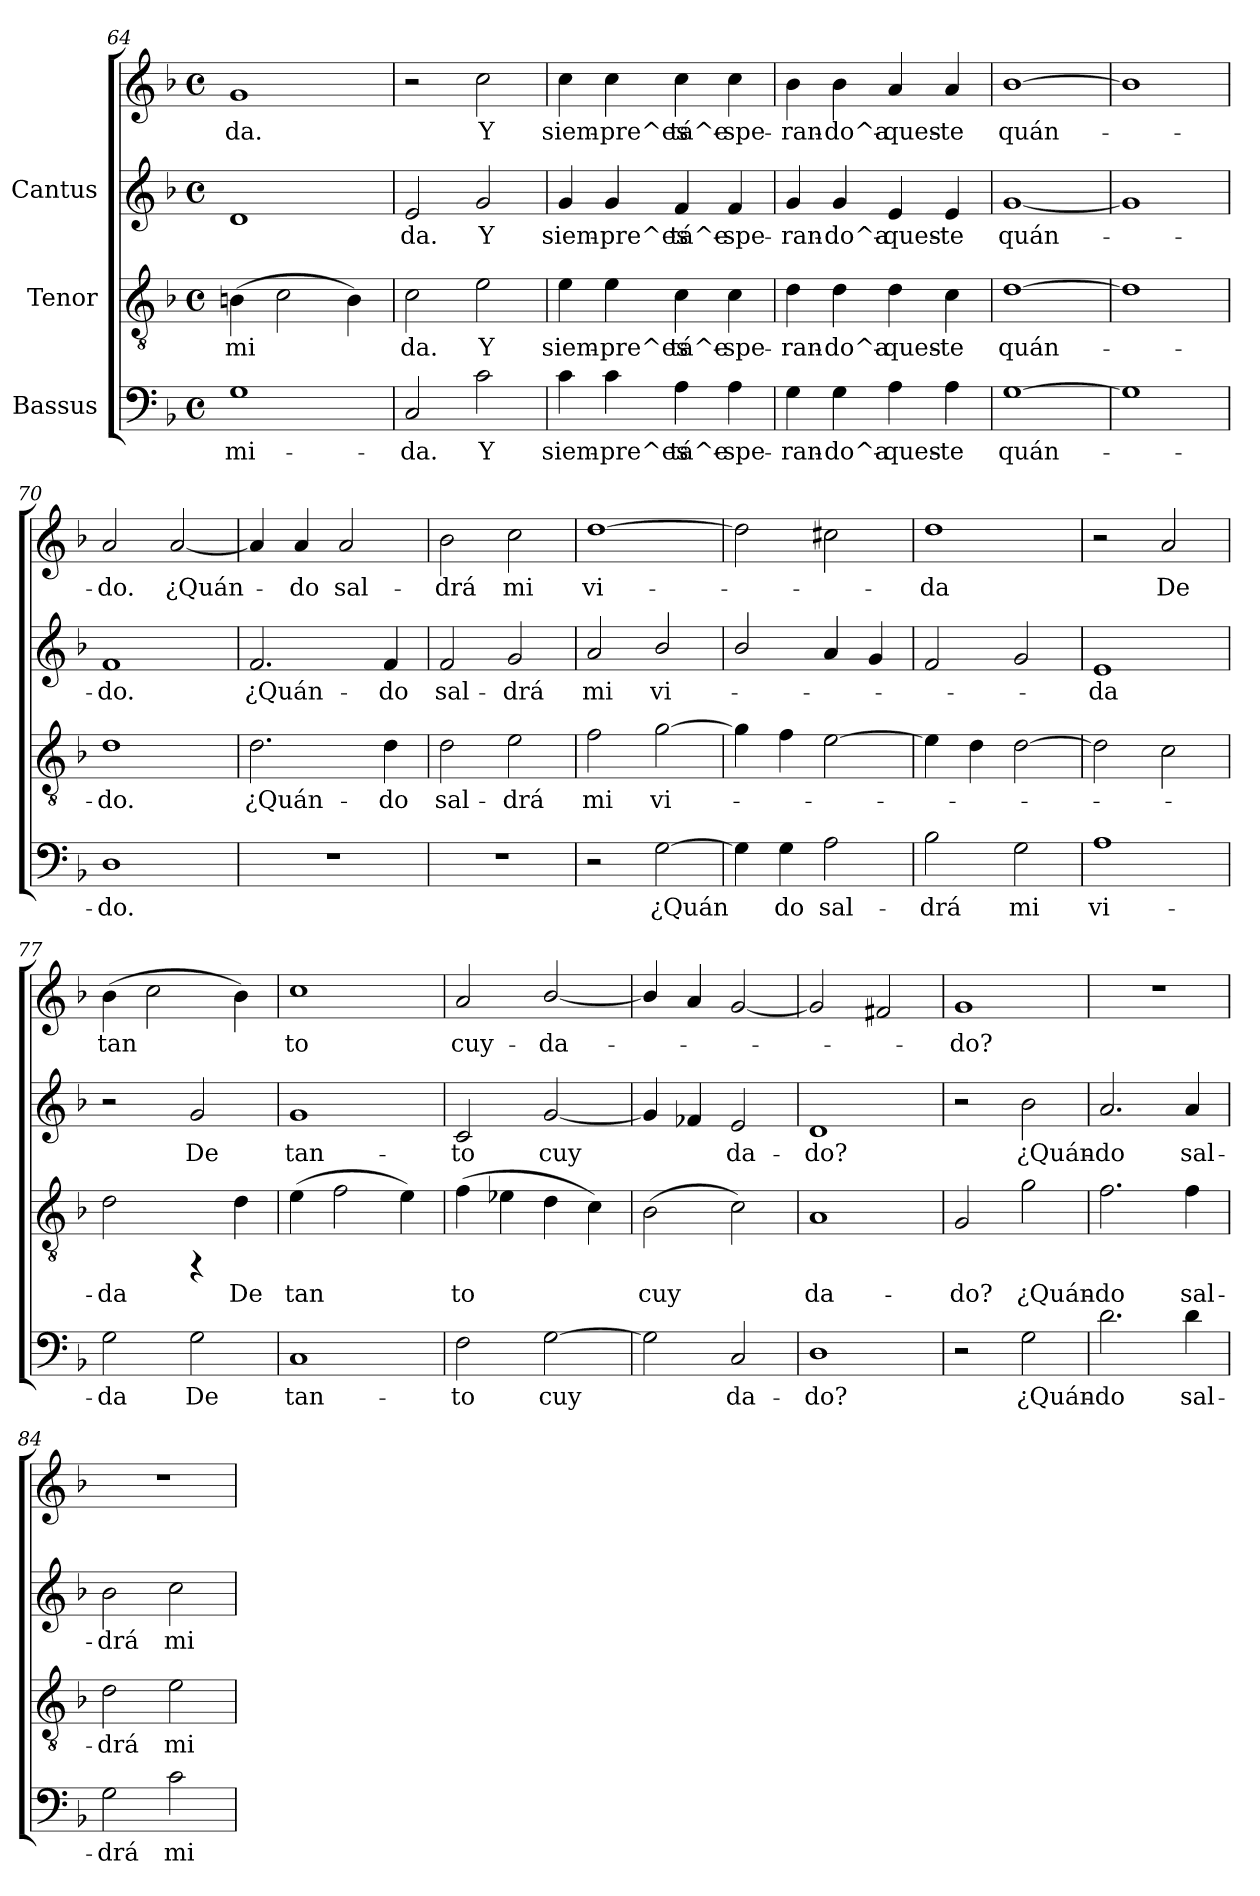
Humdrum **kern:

**kern	**text	**kern	**text	**kern	**text	**kern	**text
*part3	*part3	*part2	*part2	*part1	*part1	*part1	*part1
*staff4	*staff4	*staff3	*staff3	*staff2	*staff2	*staff1	*staff1
*I"Bassus	*	*I"Tenor	*	*I"Cantus	*	*	*
*clefF4	*	*clefGv2	*	*clefG2	*	*clefG2	*
*k[b-]	*	*k[b-]	*	*k[b-]	*	*k[b-]	*
*F:	*	*F:	*	*F:	*	*F:	*
*M4/4	*	*M4/4	*	*M4/4	*	*M4/4	*
*met(c)	*	*met(c)	*	*met(c)	*	*met(c)	*
=64	=64	=64	=64	=64	=64	=64	=64
!	!LO:LY:b:cj	!	!LO:LY:b:cj	!	!	!	!LO:LY:b:cj
1G	-mi-	(>4Bn\	-mi-	1d	.	1g	-da.
!	!	!	!LO:LY:b:cj	!	!	!	!
.	.	2c\	--	.	.	.	.
!	!	!	!LO:LY:b:cj	!	!	!	!
.	.	4B\)	--	.	.	.	.
=65	=65	=65	=65	=65	=65	=65	=65
!	!LO:LY:b:cj	!	!LO:LY:b:cj	!	!LO:LY:b:cj	!	!
2C/	-da.	2c\	-da.	2e/	da.	2r	.
!	!LO:LY:b:cj	!	!LO:LY:b:cj	!	!LO:LY:b:cj	!	!LO:LY:b:cj
2c\	Y	2e\	Y	2g/	Y	2cc\	Y
!!LO:LB:g=z
=66	=66	=66	=66	=66	=66	=66	=66
!	!LO:LY:b:cj	!	!LO:LY:b:cj	!	!LO:LY:b:cj	!	!LO:LY:b:cj
4c\	siem-	4e\	siem-	4g/	-siem-	4cc\	siem-
!	!LO:LY:b:cj	!	!LO:LY:b:cj	!	!LO:LY:b:cj	!	!LO:LY:b:cj
4c\	-pre^es	4e\	-pre^es	4g/	-pre^es	4cc\	-pre^es
!	!LO:LY:b:cj	!	!LO:LY:b:cj	!	!LO:LY:b:cj	!	!LO:LY:b:cj
4A\	tá^e-	4c\	tá^e-	4f/	tá^e-	4cc\	tá^e-
!	!LO:LY:b:cj	!	!LO:LY:b:cj	!	!LO:LY:b:cj	!	!LO:LY:b:cj
4A\	-spe-	4c\	-spe-	4f/	-spe-	4cc\	-spe-
=67	=67	=67	=67	=67	=67	=67	=67
!	!LO:LY:b:cj	!	!LO:LY:b:cj	!	!LO:LY:b:cj	!	!LO:LY:b:cj
4G\	-ran-	4d\	-ran-	4g/	ran-	4b-\	-ran-
!	!LO:LY:b:cj	!	!LO:LY:b:cj	!	!LO:LY:b:cj	!	!LO:LY:b:cj
4G\	-do^a-	4d\	-do^a-	4g/	-do^a-	4b-\	-do^a-
!	!LO:LY:b:cj	!	!LO:LY:b:cj	!	!LO:LY:b:cj	!	!LO:LY:b:cj
4A\	-ques-	4d\	-ques-	4e/	-ques-	4a/	-ques-
!	!LO:LY:b:cj	!	!LO:LY:b:cj	!	!LO:LY:b:cj	!	!LO:LY:b:cj
4A\	-te	4c\	-te	4e/	-te	4a/	-te
=68	=68	=68	=68	=68	=68	=68	=68
!	!LO:LY:b:cj	!	!LO:LY:b:cj	!	!LO:LY:b:cj	!	!LO:LY:b:cj
[>1G	quán-	[>1d	quán-	[<1g	-quán-	[>1b-	quán-
=69	=69	=69	=69	=69	=69	=69	=69
1G]	.	1d]	.	1g]	.	1b-]	.
=70	=70	=70	=70	=70	=70	=70	=70
!	!LO:LY:b:cj	!	!LO:LY:b:cj	!	!LO:LY:b:cj	!	!LO:LY:b:cj
1D	-do.	1d	-do.	1f	-do.	2a/	-do.
!	!	!	!	!	!	!	!LO:LY:b:cj
.	.	.	.	.	.	[<2a/	¿Quán-
=71	=71	=71	=71	=71	=71	=71	=71
!	!	!	!LO:LY:b:cj	!	!LO:LY:b:cj	!	!LO:LY:b:cj
1r	.	2.d\	¿Quán-	2.f/	-¿Quán-	4a/]	.
!	!	!	!	!	!	!	!LO:LY:b:cj
.	.	.	.	.	.	4a/	do
!	!	!	!	!	!	!	!LO:LY:b:cj
.	.	.	.	.	.	2a/	sal-
!	!	!	!LO:LY:b:cj	!	!LO:LY:b:cj	!	!
.	.	4d\	-do	4f/	-do	.	.
!!LO:LB:g=z
=72	=72	=72	=72	=72	=72	=72	=72
!	!	!	!LO:LY:b:cj	!	!LO:LY:b:cj	!	!LO:LY:b:cj
1r	.	2d\	sal-	2f/	sal-	2b-\	drá
!	!	!	!LO:LY:b:cj	!	!LO:LY:b:cj	!	!LO:LY:b:cj
.	.	2e\	-drá	2g/	-drá	2cc\	mi
=73	=73	=73	=73	=73	=73	=73	=73
!	!	!	!LO:LY:b:cj	!	!LO:LY:b:cj	!	!LO:LY:b:cj
2r	.	2f\	mi	2a/	-mi	[>1dd	vi-
!	!LO:LY:b:cj	!	!LO:LY:b:cj	!	!LO:LY:b:cj	!	!
[>2G\	¿Quán-	[>2g\	vi-	2b-/	vi-	.	.
=74	=74	=74	=74	=74	=74	=74	=74
!	!LO:LY:b:cj	!	!	!	!	!	!
4G\]	-	4g\]	.	2b-/	.	2dd\]	.
!	!LO:LY:b:cj	!	!	!	!	!	!
4G\	do	4f\	.	.	.	.	.
!	!LO:LY:b:cj	!	!	!	!	!	!
2A\	sal-	[>2e\	.	4a/	.	2cc#X\	.
.	.	.	.	4g/	.	.	.
=75	=75	=75	=75	=75	=75	=75	=75
!	!LO:LY:b:cj	!	!	!	!	!	!LO:LY:b:cj
2B-\	-drá	4e\]	.	2f/	.	1dd	-da
.	.	4d\	.	.	.	.	.
!	!LO:LY:b:cj	!	!	!	!	!	!
2G\	mi	[>2d\	.	2g/	.	.	.
=76	=76	=76	=76	=76	=76	=76	=76
!	!LO:LY:b:cj	!	!	!	!LO:LY:b:cj	!	!
1A	vi-	2d\]	.	1e	da	2r	.
!	!	!	!	!	!	!	!LO:LY:b:cj
.	.	2c\	.	.	.	2a/	De
=77	=77	=77	=77	=77	=77	=77	=77
!	!LO:LY:b:cj	!	!LO:LY:b:cj	!	!	!	!LO:LY:b:cj
2G\	-da	2d\	-da	2r	.	(>4b-\	tan-
!	!	!	!	!	!	!	!LO:LY:b:cj
.	.	.	.	.	.	2cc\	--
!	!LO:LY:b:cj	!	!	!	!LO:LY:b:cj	!	!
2G\	De	4rFF	.	2g/	-De	.	.
!	!	!	!LO:LY:b:cj	!	!	!	!LO:LY:b:cj
.	.	4d\	De	.	.	4b-\)	--
=78	=78	=78	=78	=78	=78	=78	=78
!	!LO:LY:b:cj	!	!LO:LY:b:cj	!	!LO:LY:b:cj	!	!LO:LY:b:cj
1C	tan-	(>4e\	tan-	1g	tan-	1cc	to
!	!	!	!LO:LY:b:cj	!	!	!	!
.	.	2f\	--	.	.	.	.
!	!	!	!LO:LY:b:cj	!	!	!	!
.	.	4e\)	--	.	.	.	.
!!LO:PB:g=z
=79	=79	=79	=79	=79	=79	=79	=79
!	!LO:LY:b:cj	!	!LO:LY:b:cj	!	!LO:LY:b:cj	!	!LO:LY:b:cj
2F\	-to	(>4f\	-to	2c/	-to	2a/	-cuy-
!	!	!	!LO:LY:b:cj	!	!	!	!
.	.	4e-X\	.	.	.	.	.
!	!LO:LY:b:cj	!	!LO:LY:b:cj	!	!LO:LY:b:cj	!	!LO:LY:b:cj
[>2G\	cuy-	4d\	.	[<2g/	cuy-	[<2b-/	-da-
!	!	!	!LO:LY:b:cj	!	!	!	!
.	.	4c\)	.	.	.	.	.
=80	=80	=80	=80	=80	=80	=80	=80
!	!LO:LY:b:cj	!	!LO:LY:b:cj	!	!LO:LY:b:cj	!	!
2G\]	-	(>2B-\	cuy-	4g/]	-	4b-/]	.
!	!	!	!	!	!LO:LY:b:cj	!	!
.	.	.	.	4f-X/	.	4a/	.
!	!LO:LY:b:cj	!	!LO:LY:b:cj	!	!LO:LY:b:cj	!	!
2C/	da-	2c\)	--	2e/	da-	[<2g/	.
=81	=81	=81	=81	=81	=81	=81	=81
!	!LO:LY:b:cj	!	!LO:LY:b:cj	!	!LO:LY:b:cj	!	!
1D	-do?	1A	-da-	1d	-do?	2g/]	.
.	.	.	.	.	.	2f#X/	.
=82	=82	=82	=82	=82	=82	=82	=82
!	!	!	!LO:LY:b:cj	!	!	!	!LO:LY:b:cj
2r	.	2G/	-do?	2r	.	1g	do?
!	!LO:LY:b:cj	!	!LO:LY:b:cj	!	!LO:LY:b:cj	!	!
2G\	¿Quán-	2g\	¿Quán-	2b-\	¿Quán-	.	.
=83	=83	=83	=83	=83	=83	=83	=83
!	!LO:LY:b:cj	!	!LO:LY:b:cj	!	!LO:LY:b:cj	!	!
2.d\	-do	2.f\	-do	2.a/	-do	1r	.
!	!LO:LY:b:cj	!	!LO:LY:b:cj	!	!LO:LY:b:cj	!	!
4d\	sal-	4f\	sal-	4a/	sal-	.	.
=84	=84	=84	=84	=84	=84	=84	=84
!	!LO:LY:b:cj	!	!LO:LY:b:cj	!	!LO:LY:b:cj	!	!
2G\	-drá	2d\	-drá	2b-\	-drá	1r	.
!	!LO:LY:b:cj	!	!LO:LY:b:cj	!	!LO:LY:b:cj	!	!
2c\	mi	2e\	mi	2cc\	mi	.	.
=	=	=	=	=	=	=	=
*-	*-	*-	*-	*-	*-	*-	*-
